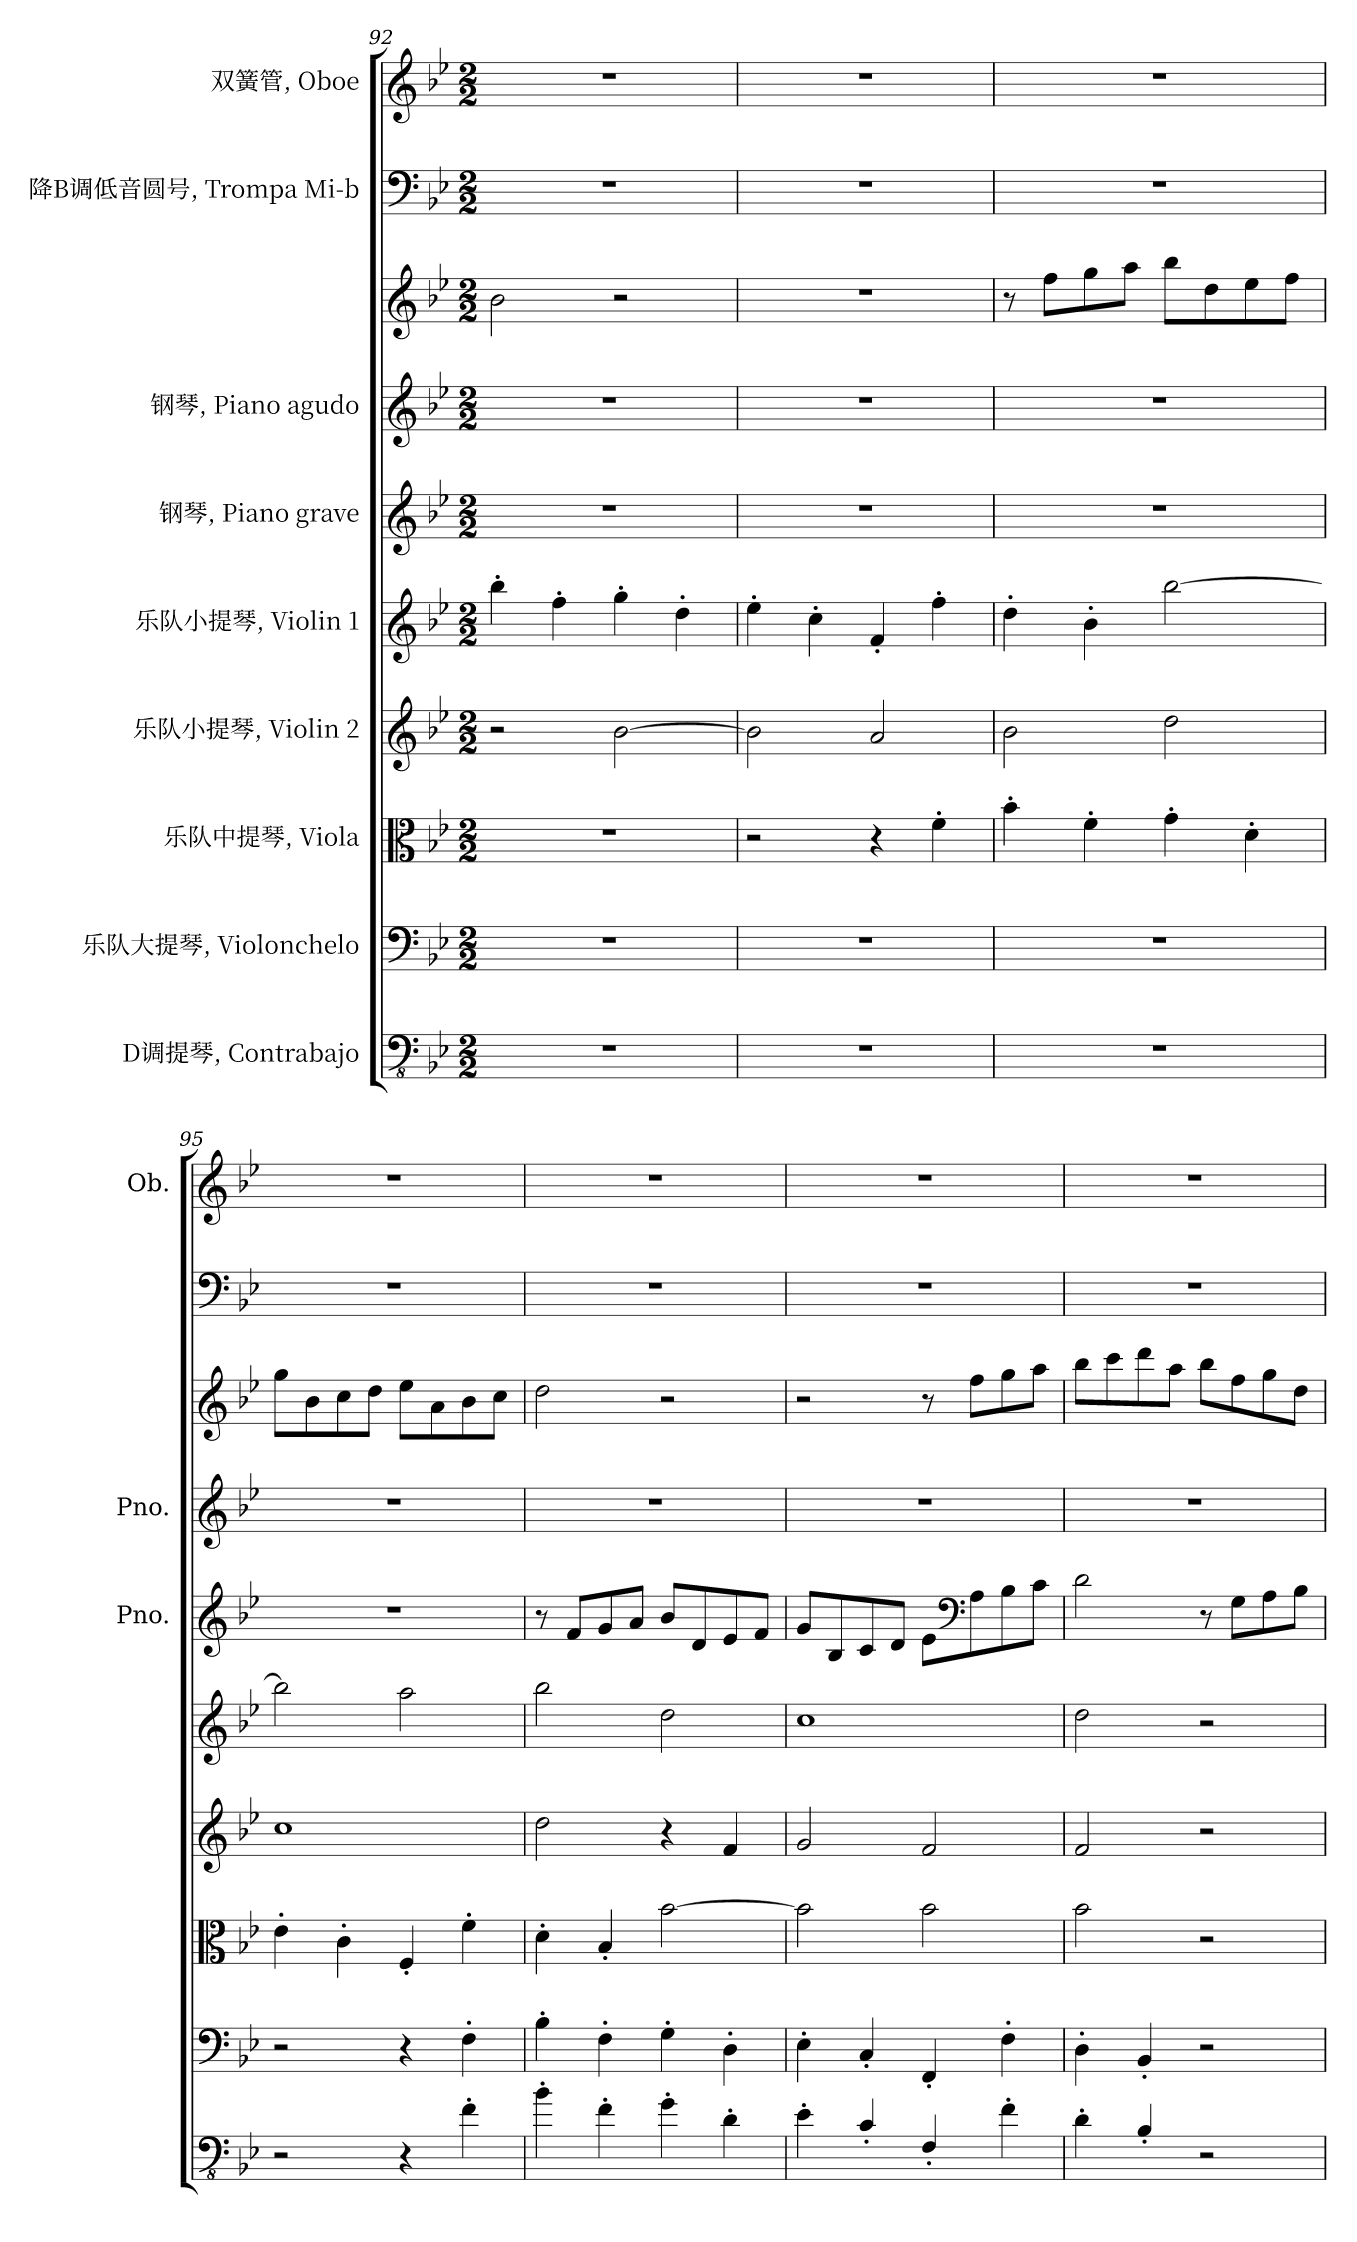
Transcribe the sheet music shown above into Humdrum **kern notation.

**kern	**kern	**kern	**kern	**kern	**kern	**kern	**kern	**kern	**kern
*part9	*part8	*part7	*part6	*part5	*part4	*part3	*part3	*part2	*part1
*staff10	*staff9	*staff8	*staff7	*staff6	*staff5	*staff4	*staff3	*staff2	*staff1
*I"D调提琴, Contrabajo	*I"乐队大提琴, Violonchelo	*I"乐队中提琴, Viola	*I"乐队小提琴, Violin 2	*I"乐队小提琴, Violin 1	*I"钢琴, Piano grave	*I"钢琴, Piano agudo	*	*I"降B调低音圆号, Trompa Mi-b	*I"双簧管, Oboe
*	*	*	*	*	*I'Pno.	*I'Pno.	*	*	*I'Ob.
*clefFv4	*clefF4	*clefC3	*clefG2	*clefG2	*clefG2	*clefG2	*clefG2	*clefF4	*clefG2
*ITrd7c12	*	*	*	*	*	*	*	*ITrd1c2	*
*k[b-e-]	*k[b-e-]	*k[b-e-]	*k[b-e-]	*k[b-e-]	*k[b-e-]	*k[b-e-]	*k[b-e-]	*k[b-e-a-d-]	*k[b-e-]
*M2/2	*M2/2	*M2/2	*M2/2	*M2/2	*M2/2	*M2/2	*M2/2	*M2/2	*M2/2
*MM220	*MM220	*MM220	*MM220	*MM220	*MM220	*MM220	*MM220	*MM220	*MM220
=92	=92	=92	=92	=92	=92	=92	=92	=92	=92
1r	1r	1r	2r	4bb-'\	1r	1r	2b-\	1r	1r
.	.	.	.	4ff'\	.	.	.	.	.
.	.	.	[2b-\	4gg'\	.	.	2r	.	.
.	.	.	.	4dd'\	.	.	.	.	.
=93	=93	=93	=93	=93	=93	=93	=93	=93	=93
1r	1r	2r	2b-\]	4ee-'\	1r	1r	1r	1r	1r
.	.	.	.	4cc'\	.	.	.	.	.
.	.	4r	2a/	4f'/	.	.	.	.	.
.	.	4f'\	.	4ff'\	.	.	.	.	.
!!LO:PB:g=z
=94	=94	=94	=94	=94	=94	=94	=94	=94	=94
1r	1r	4b-'\	2b-\	4dd'\	1r	1r	8r	1r	1r
.	.	.	.	.	.	.	8ff\L	.	.
.	.	4f'\	.	4b-'\	.	.	8gg\	.	.
.	.	.	.	.	.	.	8aa\J	.	.
.	.	4g'\	2dd\	[2bb-\	.	.	8bb-\L	.	.
.	.	.	.	.	.	.	8dd\	.	.
.	.	4d'\	.	.	.	.	8ee-\	.	.
.	.	.	.	.	.	.	8ff\J	.	.
=95	=95	=95	=95	=95	=95	=95	=95	=95	=95
2r	2r	4e-'\	1cc	2bb-\]	1r	1r	8gg\L	1r	1r
.	.	.	.	.	.	.	8b-\	.	.
.	.	4c'\	.	.	.	.	8cc\	.	.
.	.	.	.	.	.	.	8dd\J	.	.
4r	4r	4F'/	.	2aa\	.	.	8ee-\L	.	.
.	.	.	.	.	.	.	8a\	.	.
4FF'\	4F'\	4f'\	.	.	.	.	8b-\	.	.
.	.	.	.	.	.	.	8cc\J	.	.
=96	=96	=96	=96	=96	=96	=96	=96	=96	=96
4BB-'\	4B-'\	4d'\	2dd\	2bb-\	8r	1r	2dd\	1r	1r
.	.	.	.	.	8f/L	.	.	.	.
4FF'\	4F'\	4B-'/	.	.	8g/	.	.	.	.
.	.	.	.	.	8a/J	.	.	.	.
4GG'\	4G'\	[2b-\	4r	2dd\	8b-/L	.	2r	.	.
.	.	.	.	.	8d/	.	.	.	.
4DD'\	4D'\	.	4f/	.	8e-/	.	.	.	.
.	.	.	.	.	8f/J	.	.	.	.
=97	=97	=97	=97	=97	=97	=97	=97	=97	=97
4EE-'\	4E-'\	2b-\]	2g/	1cc	8g/L	1r	2r	1r	1r
.	.	.	.	.	8B-/	.	.	.	.
4CC'/	4C'/	.	.	.	8c/	.	.	.	.
.	.	.	.	.	8d/J	.	.	.	.
4FFF'/	4FF'/	2b-\	2f/	.	8e-\L	.	8r	.	.
*	*	*	*	*	*clefF4	*	*	*	*
.	.	.	.	.	8A\	.	8ff\L	.	.
4FF'\	4F'\	.	.	.	8B-\	.	8gg\	.	.
.	.	.	.	.	8c\J	.	8aa\J	.	.
!!LO:PB:g=z
=98	=98	=98	=98	=98	=98	=98	=98	=98	=98
4DD'\	4D'\	2b-\	2f/	2dd\	2d\	1r	8bb-\L	1r	1r
.	.	.	.	.	.	.	8ccc\	.	.
4BBB-'/	4BB-'/	.	.	.	.	.	8ddd\	.	.
.	.	.	.	.	.	.	8aa\J	.	.
2r	2r	2r	2r	2r	8r	.	8bb-\L	.	.
.	.	.	.	.	8G\L	.	8ff\	.	.
.	.	.	.	.	8A\	.	8gg\	.	.
.	.	.	.	.	8B-\J	.	8dd\J	.	.
=	=	=	=	=	=	=	=	=	=
*-	*-	*-	*-	*-	*-	*-	*-	*-	*-
